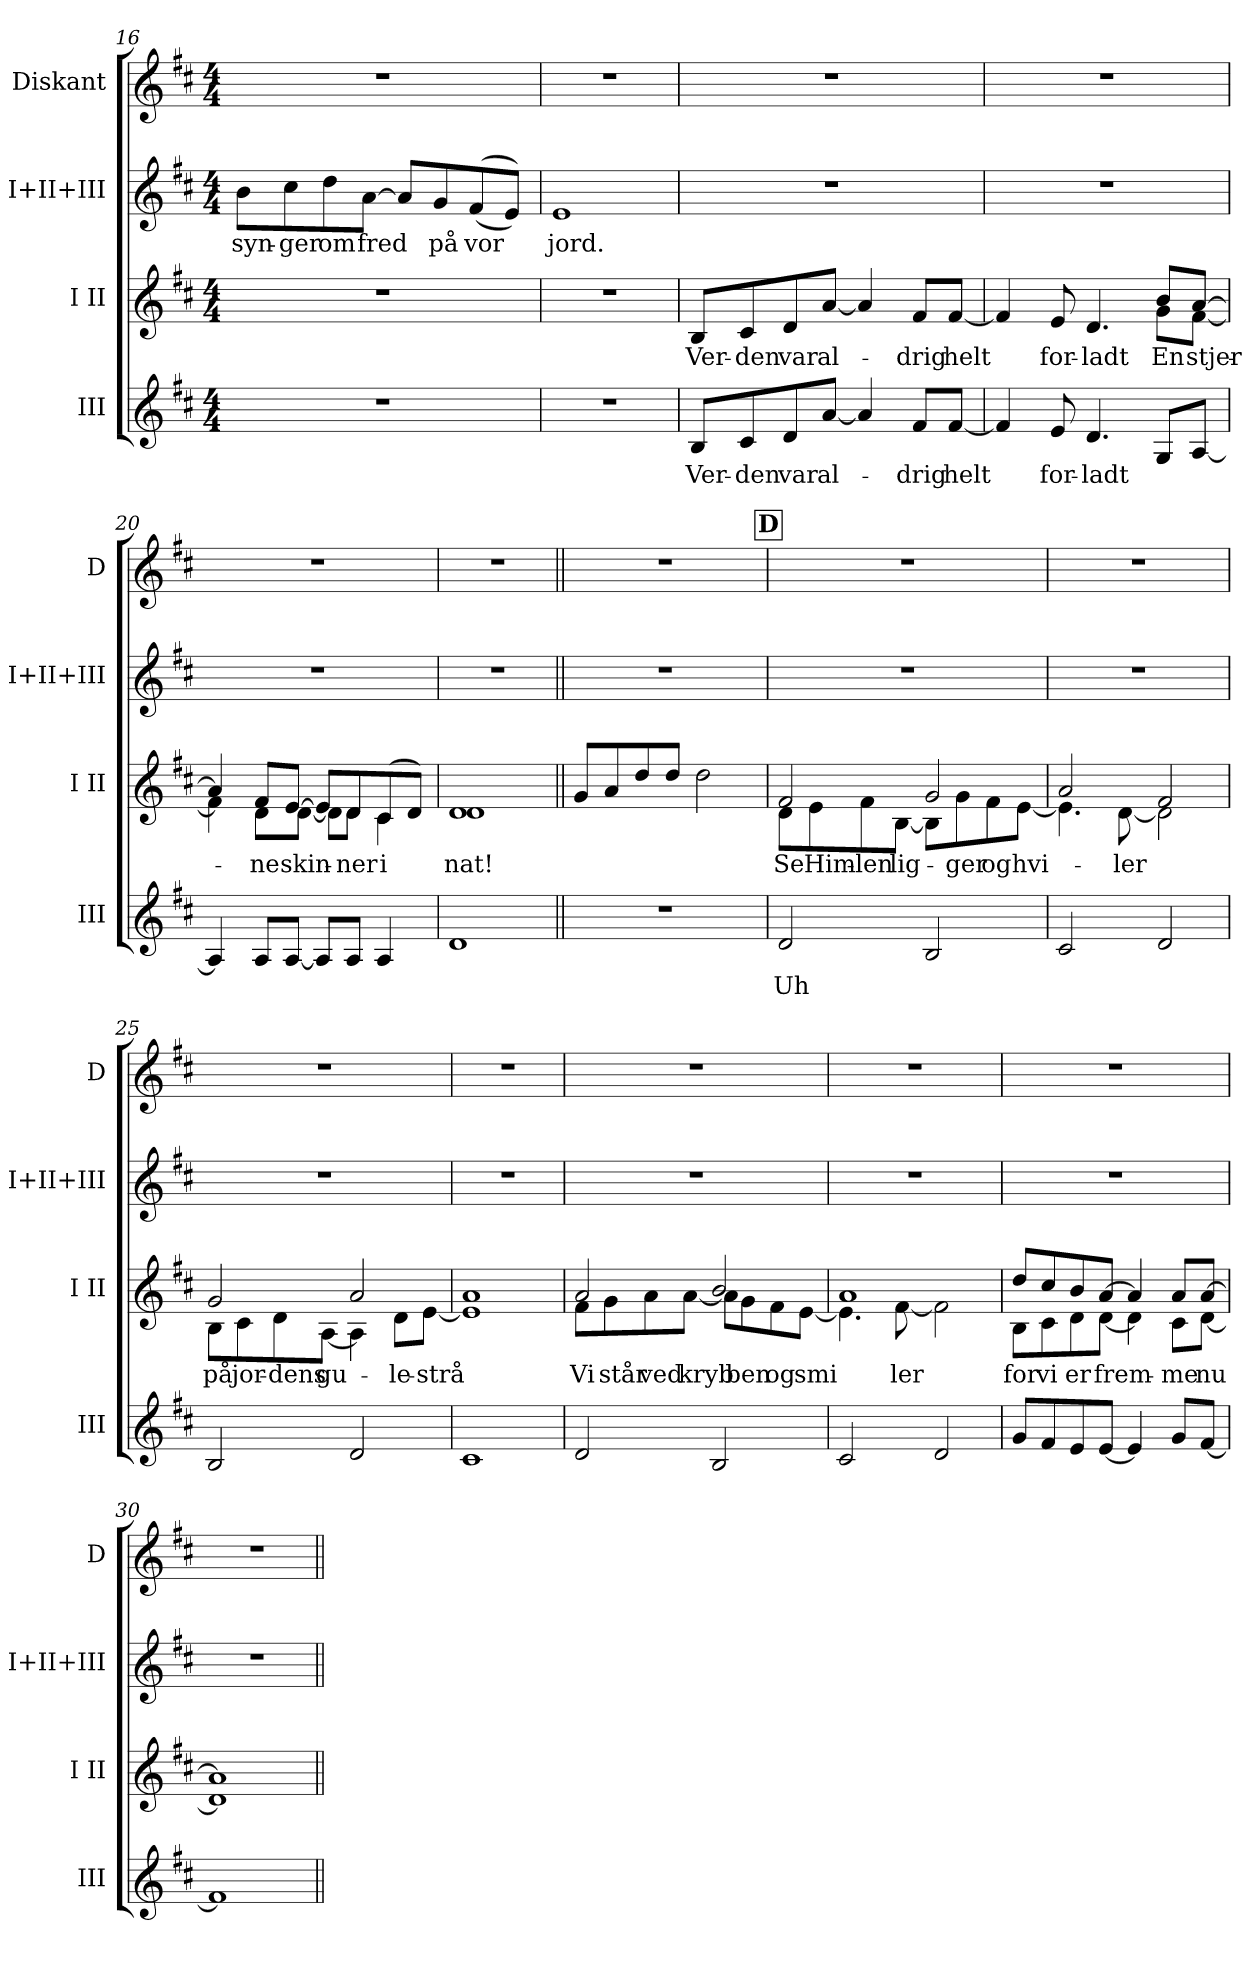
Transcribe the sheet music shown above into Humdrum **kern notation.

**kern	**text	**kern	**text	**kern	**text	**kern
*part4	*part4	*part3	*part3	*part2	*part2	*part1
*staff4	*staff4	*staff3	*staff3	*staff2	*staff2	*staff1
*I"III	*	*I"I II	*	*I"I+II+III	*	*I"Diskant
*I'III	*	*I'I II	*	*I'I+II+III	*	*I'D
*clefG2	*	*clefG2	*	*clefG2	*	*clefG2
*k[f#c#]	*	*k[f#c#]	*	*k[f#c#]	*	*k[f#c#]
*M4/4	*	*M4/4	*	*M4/4	*	*M4/4
=16	=16	=16	=16	=16	=16	=16
!	!	!	!	!	!LO:LY:b	!
1r	.	1r	.	8b\L	syn-	1r
!	!	!	!	!	!LO:LY:b	!
.	.	.	.	8cc#\	-ger	.
!	!	!	!	!	!LO:LY:b	!
.	.	.	.	8dd\	om	.
!	!	!	!	!	!LO:LY:b	!
.	.	.	.	[8a\J	fred	.
.	.	.	.	8a/L]	.	.
!	!	!	!	!	!LO:LY:b	!
.	.	.	.	8g/	på	.
!	!	!	!	!	!LO:LY:b	!
.	.	.	.	((8f#/	vor	.
.	.	.	.	8e/J))	.	.
=17	=17	=17	=17	=17	=17	=17
!	!	!	!	!	!LO:LY:b	!
1r	.	1r	.	1e	jord.	1r
!!LO:LB:g=z
=18	=18	=18	=18	=18	=18	=18
!	!LO:LY:b	!	!LO:LY:b	!	!	!
8B/L	Ver-	8B/L	Ver-	1r	.	1r
!	!LO:LY:b	!	!LO:LY:b	!	!	!
8c#/	-den	8c#/	-den	.	.	.
!	!LO:LY:b	!	!LO:LY:b	!	!	!
8d/	var	8d/	var	.	.	.
!	!LO:LY:b	!	!LO:LY:b	!	!	!
[8a/J	al-	[8a/J	al-	.	.	.
4a/]	.	4a/]	.	.	.	.
!	!LO:LY:b	!	!LO:LY:b	!	!	!
8f#/L	-drig	8f#/L	-drig	.	.	.
!	!LO:LY:b	!	!LO:LY:b	!	!	!
[8f#/J	helt	[8f#/J	helt	.	.	.
=19	=19	=19	=19	=19	=19	=19
*	*	*^	*	*	*	*
4f#/]	.	4f#/]	2.ryy	.	1r	.	1r
!	!LO:LY:b	!	!	!LO:LY:b	!	!	!
8e/	for-	8e/	.	for-	.	.	.
!	!LO:LY:b	!	!	!LO:LY:b	!	!	!
4.d/	-ladt	4.d/	.	-ladt	.	.	.
!	!	!	!	!LO:LY:b	!	!	!
8G/L	.	8b/L	8g\L	En	.	.	.
!	!	!	!	!LO:LY:b	!	!	!
[8A/J	.	[8a/J	[8f#\J	stjer-	.	.	.
=20	=20	=20	=20	=20	=20	=20	=20
4A/]	.	4a/]	4f#\]	.	1r	.	1r
!	!	!	!	!LO:LY:b	!	!	!
8A/L	.	8f#/L	8d\L	-ne	.	.	.
!	!	!	!	!LO:LY:b	!	!	!
[8A/J	.	[8e/J	[8d\J	skin-	.	.	.
8A/L]	.	8e/L]	8d\L]	.	.	.	.
!	!	!	!	!LO:LY:b	!	!	!
8A/J	.	8d/	8d\J	-ner	.	.	.
!	!	!	!	!LO:LY:b	!	!	!
4A/	.	(8c#/	4c#\	i	.	.	.
.	.	8d/J)	.	.	.	.	.
=21	=21	=21	=21	=21	=21	=21	=21
!	!	!	!	!LO:LY:b	!	!	!
1d	.	1d	1d	nat!	1r	.	1r
*	*	*v	*v	*	*	*	*
=22||	=22||	=22||	=22||	=22||	=22||	=22||
1r	.	8g/L	.	1r	.	1r
.	.	8a/	.	.	.	.
.	.	8dd/	.	.	.	.
.	.	8dd/J	.	.	.	.
.	.	2dd\	.	.	.	.
!!LO:LB:g=z
!!LO:REH:place=s1:a:B:cj:fs=14:t=D
=23	=23	=23	=23	=23	=23	=23
!	!LO:LY:b	!	!LO:LY:a	!	!	!
*	*	*^	*	*	*	*
!	!	!	!	!LO:LY:b	!	!	!
2d/	Uh	2f#/	8d\L	Se	1r	.	1r
!	!	!	!	!LO:LY:b	!	!	!
.	.	.	8e\	Him-	.	.	.
!	!	!	!	!LO:LY:b	!	!	!
.	.	.	8f#\	-len	.	.	.
!	!	!	!	!LO:LY:b	!	!	!
.	.	.	[8B\J	lig-	.	.	.
2B/	.	2g/	8B\L]	.	.	.	.
!	!	!	!	!LO:LY:b	!	!	!
.	.	.	8g\	-ger	.	.	.
!	!	!	!	!LO:LY:b	!	!	!
.	.	.	8f#\	og	.	.	.
!	!	!	!	!LO:LY:b	!	!	!
.	.	.	[8e\J	hvi-	.	.	.
=24	=24	=24	=24	=24	=24	=24	=24
2c#/	.	2a/	4.e\]	.	1r	.	1r
!	!	!	!	!LO:LY:b	!	!	!
.	.	.	[8d\	-ler	.	.	.
2d/	.	2f#/	2d\]	.	.	.	.
=25	=25	=25	=25	=25	=25	=25	=25
!	!	!	!	!LO:LY:b	!	!	!
2B/	.	2g/	8B\L	på	1r	.	1r
!	!	!	!	!LO:LY:b	!	!	!
.	.	.	8c#\	jor-	.	.	.
!	!	!	!	!LO:LY:b	!	!	!
.	.	.	8d\	-dens	.	.	.
!	!	!	!	!LO:LY:b	!	!	!
.	.	.	[8A\J	gu-	.	.	.
2d/	.	2a/	4A\]	.	.	.	.
!	!	!	!	!LO:LY:b	!	!	!
.	.	.	8d\L	-le-	.	.	.
!	!	!	!	!LO:LY:b	!	!	!
.	.	.	[8e\J	-strå	.	.	.
=26	=26	=26	=26	=26	=26	=26	=26
1c#	.	1a	1e]	.	1r	.	1r
=27	=27	=27	=27	=27	=27	=27	=27
!	!	!	!	!LO:LY:b	!	!	!
2d/	.	2a/	8f#\L	Vi	1r	.	1r
!	!	!	!	!LO:LY:b	!	!	!
.	.	.	8g\	står	.	.	.
!	!	!	!	!LO:LY:b	!	!	!
.	.	.	8a\	ved	.	.	.
!	!	!	!	!LO:LY:b	!	!	!
.	.	.	[8a\J	kryb	.	.	.
2B/	.	2b/	8a\L]	.	.	.	.
!	!	!	!	!LO:LY:b	!	!	!
.	.	.	8g\	-ben	.	.	.
!	!	!	!	!LO:LY:b	!	!	!
.	.	.	8f#\	og	.	.	.
!	!	!	!	!LO:LY:b	!	!	!
.	.	.	[8e\J	smi	.	.	.
=28	=28	=28	=28	=28	=28	=28	=28
2c#/	.	1a	4.e\]	.	1r	.	1r
!	!	!	!	!LO:LY:b	!	!	!
.	.	.	[8f#\	-ler	.	.	.
2d/	.	.	2f#\]	.	.	.	.
!!LO:LB:g=z
=29	=29	=29	=29	=29	=29	=29	=29
!	!	!	!	!LO:LY:b	!	!	!
8g/L	.	8dd/L	8B\L	for	1r	.	1r
!	!	!	!	!LO:LY:b	!	!	!
8f#/	.	8cc#/	8c#\	vi	.	.	.
!	!	!	!	!LO:LY:b	!	!	!
8e/	.	8b/	8d\	er	.	.	.
!	!	!	!	!LO:LY:b	!	!	!
[8e/J	.	[8a/J	[8d\J	frem-	.	.	.
4e/]	.	4a/]	4d\]	.	.	.	.
!	!	!	!	!LO:LY:b	!	!	!
8g/L	.	8a/L	8c#\L	-me	.	.	.
!	!	!	!	!LO:LY:b	!	!	!
[8f#/J	.	[8a/J	[8d\J	nu	.	.	.
=30	=30	=30	=30	=30	=30	=30	=30
1f#]	.	1a]	1d]	.	1r	.	1r
*	*	*v	*v	*	*	*	*
=||	=||	=||	=||	=||	=||	=||
*-	*-	*-	*-	*-	*-	*-
